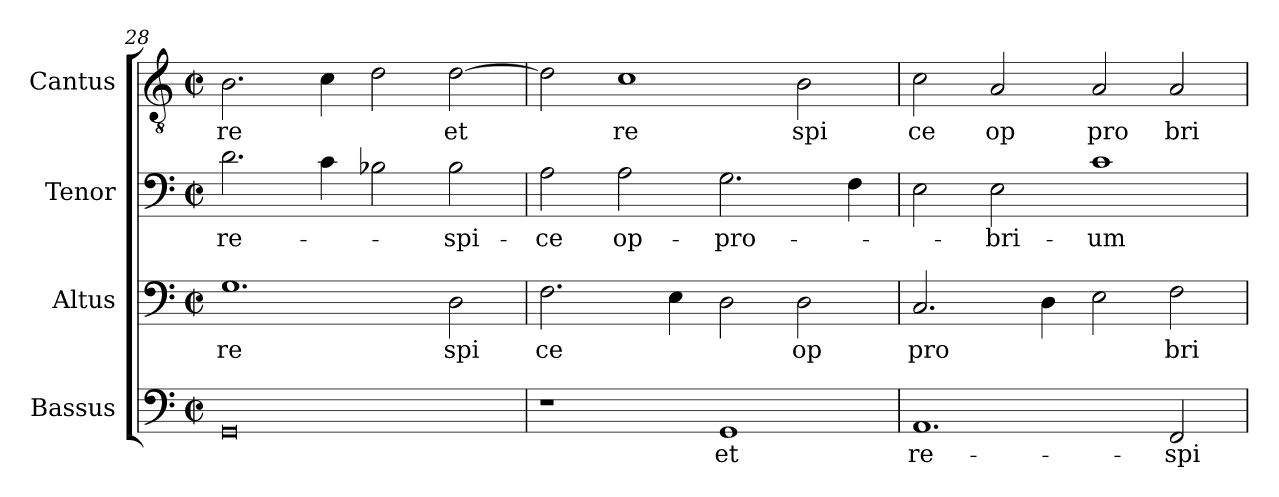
**kern	**text	**kern	**text	**kern	**text	**kern	**text
*part4	*part4	*part3	*part3	*part2	*part2	*part1	*part1
*staff4	*staff4	*staff3	*staff3	*staff2	*staff2	*staff1	*staff1
*I"Bassus	*	*I"Altus	*	*I"Tenor	*	*I"Cantus	*
*clefF4	*	*clefF4	*	*clefF4	*	*clefGv2	*
*M2/2	*	*M2/2	*	*M2/2	*	*M2/2	*
*met(c|)	*	*met(c|)	*	*met(c|)	*	*met(c|)	*
=28	=28	=28	=28	=28	=28	=28	=28
!	!	!	!LO:LY:b:cj	!	!LO:LY:b:cj	!	!LO:LY:b:cj
0GG	.	1.G	re	2.d\	re-	2.B\	re
.	.	.	.	4c\	.	4c\	.
.	.	.	.	2B-X\	.	2d\	.
!	!	!	!LO:LY:b:cj	!	!LO:LY:b:cj	!	!LO:LY:b:cj
.	.	2D\	spi	2B-\	-spi-	[>2d\	et
=29	=29	=29	=29	=29	=29	=29	=29
!	!	!	!LO:LY:b:cj	!	!LO:LY:b:cj	!	!
1r	.	2.F\	ce	2A\	-ce	2d\]	.
!	!	!	!	!	!LO:LY:b:cj	!	!LO:LY:b:cj
.	.	.	.	2A\	op-	1c	re
.	.	4E\	.	.	.	.	.
!	!LO:LY:b:cj	!	!	!	!LO:LY:b	!	!
1GG	et	2D\	.	2.G\	-pro-	.	.
!	!	!	!LO:LY:b:cj	!	!	!	!LO:LY:b:cj
.	.	2D\	op	.	.	2B\	spi
.	.	.	.	4F\	.	.	.
=30	=30	=30	=30	=30	=30	=30	=30
!	!LO:LY:b:cj	!	!LO:LY:b	!	!	!	!LO:LY:b:cj
1.AA	re-	2.C/	pro	2E\	.	2c\	ce
!	!	!	!	!	!LO:LY:b:cj	!	!LO:LY:b:cj
.	.	.	.	2E\	-bri-	2A/	op
.	.	4D\	.	.	.	.	.
!	!	!	!	!	!LO:LY:b:cj	!	!LO:LY:b:cj
.	.	2E\	.	1c	-um	2A/	pro
!	!LO:LY:b:cj	!	!LO:LY:b:cj	!	!	!	!LO:LY:b:cj
2FF/	-spi-	2F\	bri	.	.	2A/	bri
=	=	=	=	=	=	=	=
*-	*-	*-	*-	*-	*-	*-	*-
